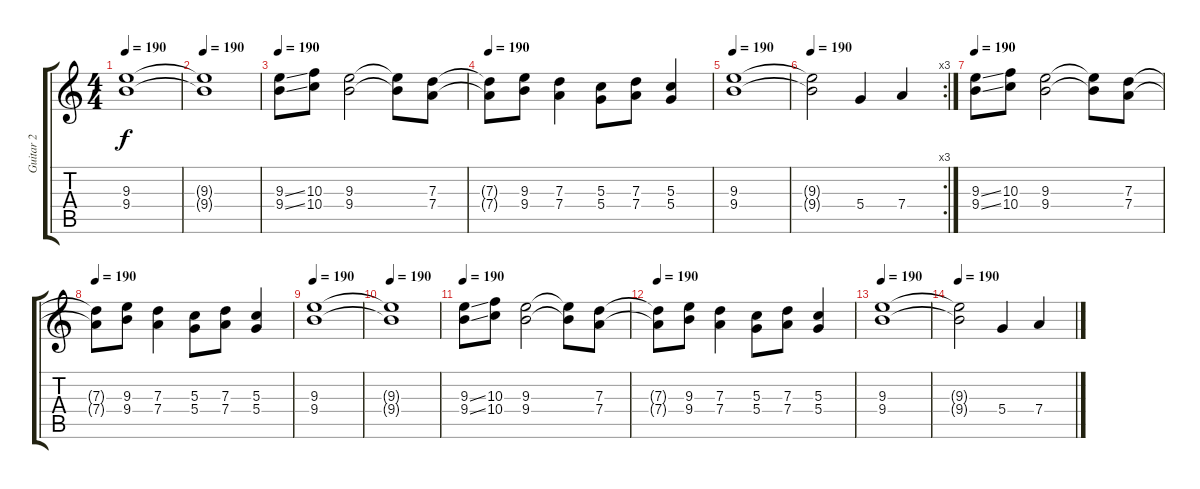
\track ("Guitar 2" "Guitar 2") {instrument distortionguitar}
\staff {score tabs}
\tuning (E4 B3 G3 D3 A2 E2) {hide}
\ts (4 4)
\tempo 190
\clef g2
\ks c
(9.3 9.4).1{dy f} |
\tempo 190
(9.3{t} 9.4{t}).1 |
\tempo 190
(9.3{ss} 9.4{ss}).8 (10.3 10.4).8 (9.3 9.4).2 (9.3{t} 9.4{t}).8 (7.3 7.4).8 |
\tempo 190
(7.3{t} 7.4{t}).8 (9.3 9.4).8 (7.3 7.4).4 (5.3 5.4).8 (7.3 7.4).8 (5.3 5.4).4 |
\tempo 190
(9.3 9.4).1 |
\rc 3
\tempo 190
(9.3{t} 9.4{t}).2 5.4.4 7.4.4 |
\tempo 190
(9.3{ss} 9.4{ss}).8 (10.3 10.4).8 (9.3 9.4).2 (9.3{t} 9.4{t}).8 (7.3 7.4).8 |
\tempo 190
(7.3{t} 7.4{t}).8 (9.3 9.4).8 (7.3 7.4).4 (5.3 5.4).8 (7.3 7.4).8 (5.3 5.4).4 |
\tempo 190
(9.3 9.4).1{volume 0} |
\tempo 190
(9.3{t} 9.4{t}).1 |
\tempo 190
(9.3{ss} 9.4{ss}).8 (10.3 10.4).8 (9.3 9.4).2 (9.3{t} 9.4{t}).8 (7.3 7.4).8 |
\tempo 190
(7.3{t} 7.4{t}).8 (9.3 9.4).8 (7.3 7.4).4 (5.3 5.4).8 (7.3 7.4).8 (5.3 5.4).4 |
\tempo 190
(9.3 9.4).1 |
\tempo 190
(9.3{t} 9.4{t}).2 5.4.4 7.4.4
